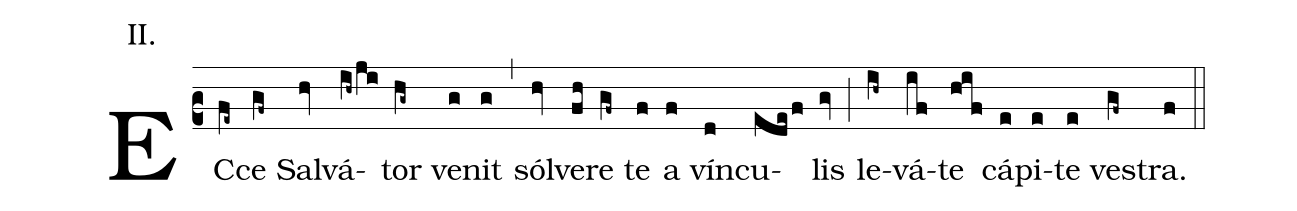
annotation: II.;
%%
(c2)
EC(fe~)ce(gf~) Sal(hv)vá(ih~ji)tor(hg~) ve(g)nit(g) (,)
sól(hv)ve(fh)re(gf~) te(f) a(f) vín(d)cu(edef)lis(gv) (;)
le(ih~)vá(if)te(hif) cá(e)pi(e)te(e) ves(gf~)tra.(f) (::)
